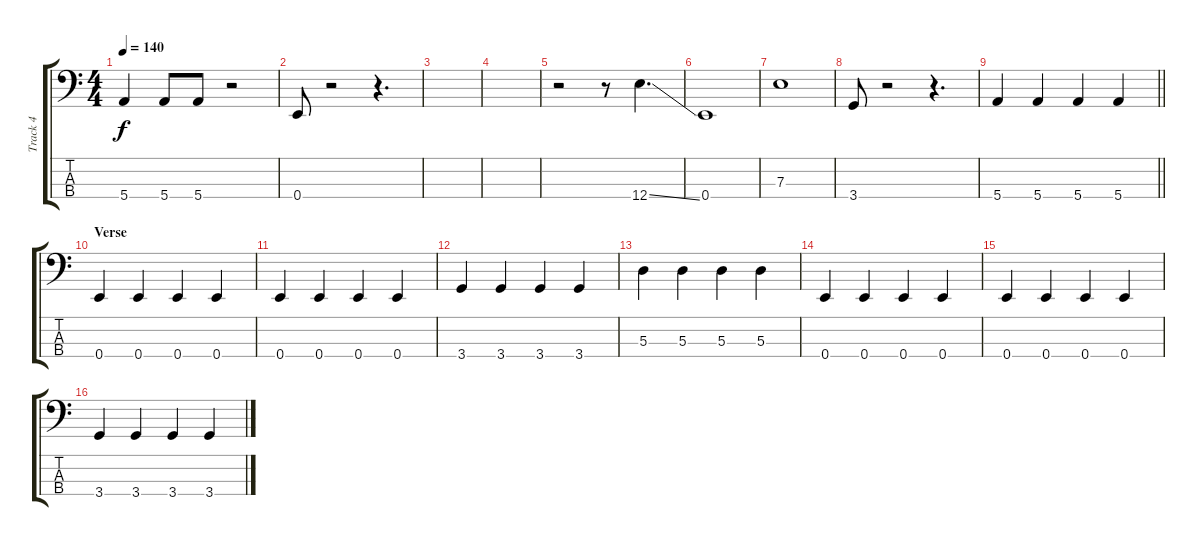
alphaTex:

\track ("Track 4" "Track 4") {instrument electricbassfinger}
\staff {score tabs}
\tuning (G2 D2 A1 E1) {hide}
\ts (4 4)
\tempo 140
\clef f4
\ks c
5.4.4{dy f} 5.4.8 5.4.8 r.2 |
0.4.8 r.2 r.4{d} |
|
|
r.2 r.8 12.4{ss}.4{d} |
0.4.1 |
7.3.1 |
3.4.8 r.2 r.4{d} |
\barLineRight lightlight
5.4.4 5.4.4 5.4.4 5.4.4 |
\section ("" "Verse")
0.4.4 0.4.4 0.4.4 0.4.4 |
0.4.4 0.4.4 0.4.4 0.4.4 |
3.4.4 3.4.4 3.4.4 3.4.4 |
5.3.4 5.3.4 5.3.4 5.3.4 |
0.4.4 0.4.4 0.4.4 0.4.4 |
0.4.4 0.4.4 0.4.4 0.4.4 |
3.4.4 3.4.4 3.4.4 3.4.4
